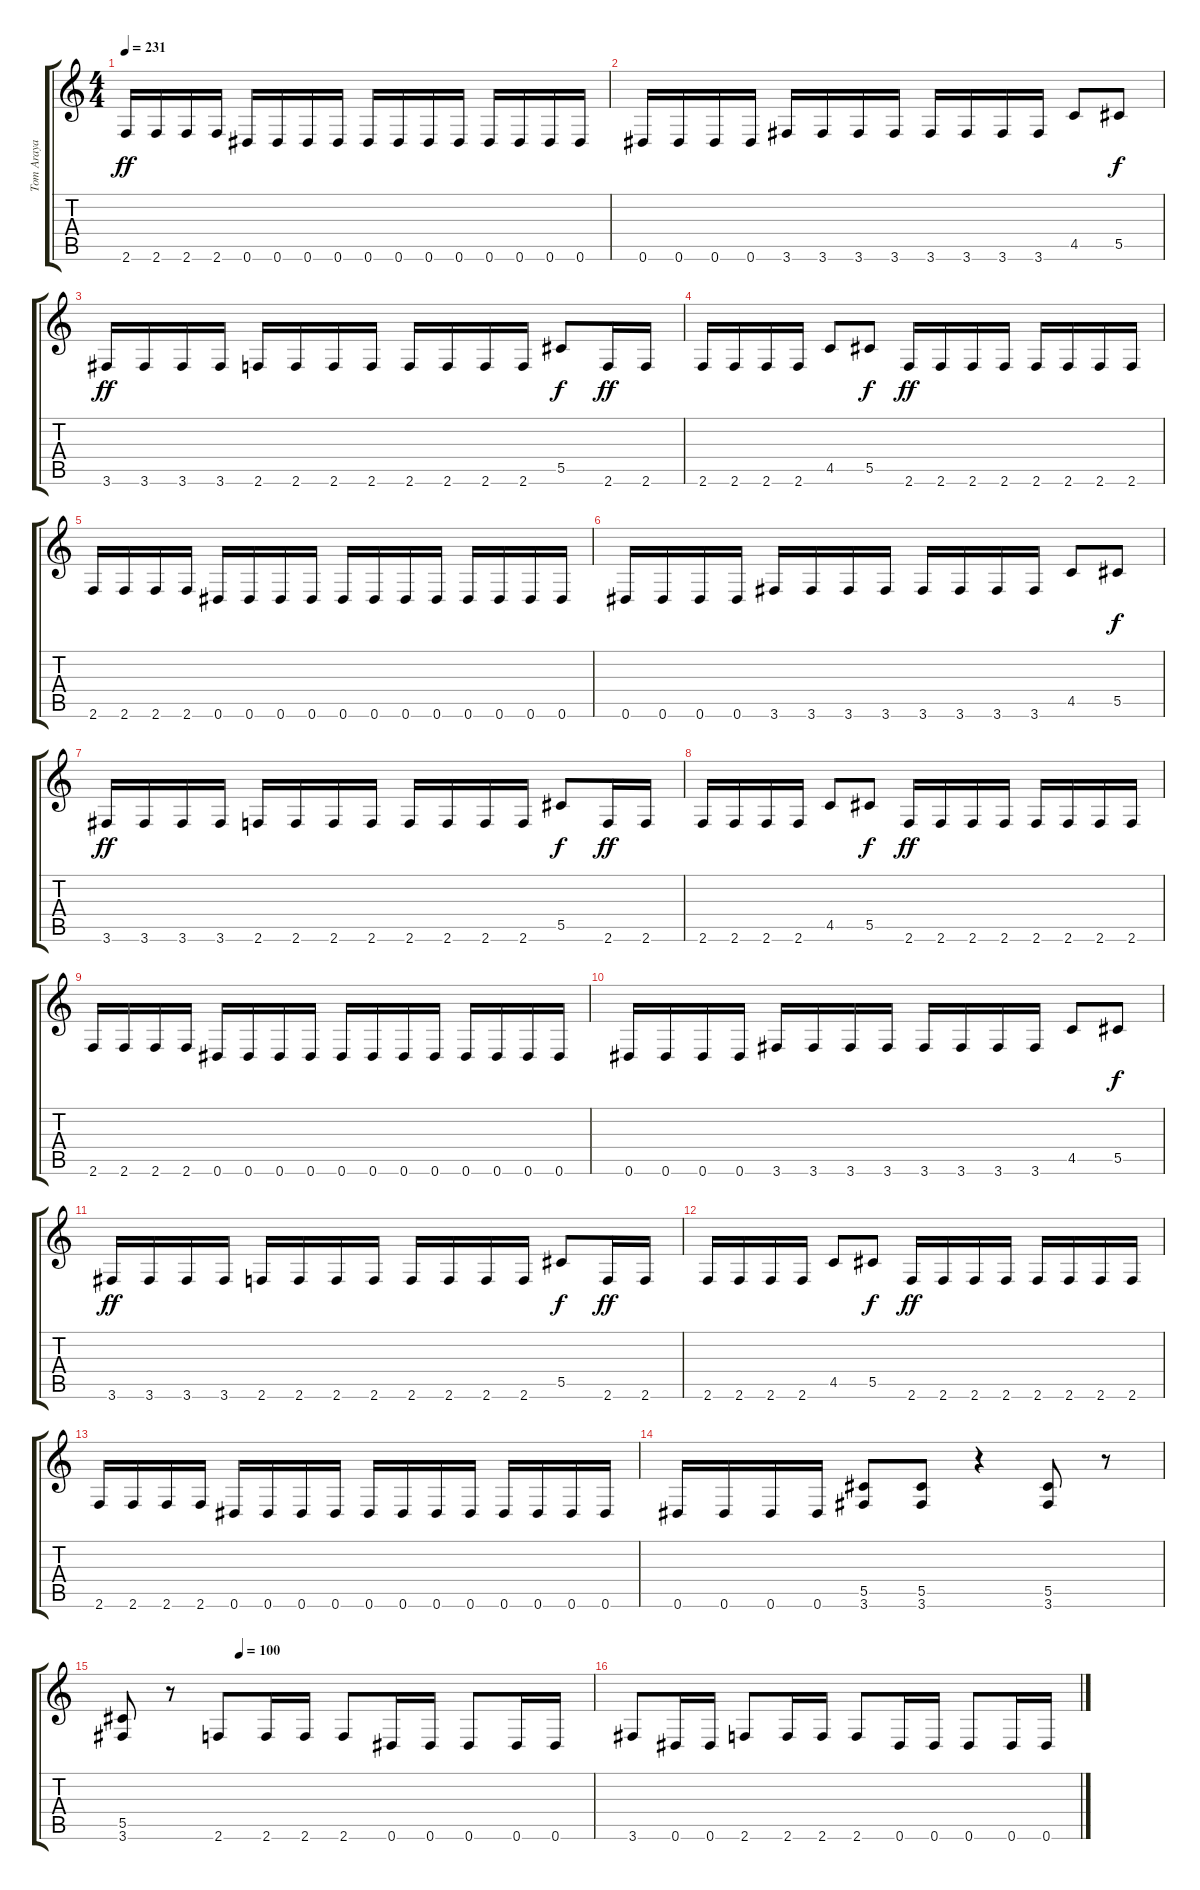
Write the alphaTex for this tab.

\track ("Tom Araya" "Tom Araya") {instrument electricbasspick}
\staff {score tabs}
\tuning (Eb4 Bb3 Gb3 Db3 Ab2 Eb2) {hide}
\ts (4 4)
\tempo 231
\clef g2
\ks c
2.6.16{dy ff} 2.6.16 2.6.16 2.6.16 0.6.16 0.6.16 0.6.16 0.6.16 0.6.16 0.6.16 0.6.16 0.6.16 0.6.16 0.6.16 0.6.16 0.6.16 |
0.6.16 0.6.16 0.6.16 0.6.16 3.6.16 3.6.16 3.6.16 3.6.16 3.6.16 3.6.16 3.6.16 3.6.16 4.5.8 5.5.8{dy f} |
3.6.16{dy ff} 3.6.16 3.6.16 3.6.16 2.6.16 2.6.16 2.6.16 2.6.16 2.6.16 2.6.16 2.6.16 2.6.16 5.5.8{dy f} 2.6.16{dy ff} 2.6.16 |
2.6.16 2.6.16 2.6.16 2.6.16 4.5.8 5.5.8{dy f} 2.6.16{dy ff} 2.6.16 2.6.16 2.6.16 2.6.16 2.6.16 2.6.16 2.6.16 |
2.6.16 2.6.16 2.6.16 2.6.16 0.6.16 0.6.16 0.6.16 0.6.16 0.6.16 0.6.16 0.6.16 0.6.16 0.6.16 0.6.16 0.6.16 0.6.16 |
0.6.16 0.6.16 0.6.16 0.6.16 3.6.16 3.6.16 3.6.16 3.6.16 3.6.16 3.6.16 3.6.16 3.6.16 4.5.8 5.5.8{dy f} |
3.6.16{dy ff} 3.6.16 3.6.16 3.6.16 2.6.16 2.6.16 2.6.16 2.6.16 2.6.16 2.6.16 2.6.16 2.6.16 5.5.8{dy f} 2.6.16{dy ff} 2.6.16 |
2.6.16 2.6.16 2.6.16 2.6.16 4.5.8 5.5.8{dy f} 2.6.16{dy ff} 2.6.16 2.6.16 2.6.16 2.6.16 2.6.16 2.6.16 2.6.16 |
2.6.16 2.6.16 2.6.16 2.6.16 0.6.16 0.6.16 0.6.16 0.6.16 0.6.16 0.6.16 0.6.16 0.6.16 0.6.16 0.6.16 0.6.16 0.6.16 |
0.6.16 0.6.16 0.6.16 0.6.16 3.6.16 3.6.16 3.6.16 3.6.16 3.6.16 3.6.16 3.6.16 3.6.16 4.5.8 5.5.8{dy f} |
3.6.16{dy ff} 3.6.16 3.6.16 3.6.16 2.6.16 2.6.16 2.6.16 2.6.16 2.6.16 2.6.16 2.6.16 2.6.16 5.5.8{dy f} 2.6.16{dy ff} 2.6.16 |
2.6.16 2.6.16 2.6.16 2.6.16 4.5.8 5.5.8{dy f} 2.6.16{dy ff} 2.6.16 2.6.16 2.6.16 2.6.16 2.6.16 2.6.16 2.6.16 |
2.6.16 2.6.16 2.6.16 2.6.16 0.6.16 0.6.16 0.6.16 0.6.16 0.6.16 0.6.16 0.6.16 0.6.16 0.6.16 0.6.16 0.6.16 0.6.16 |
0.6.16 0.6.16 0.6.16 0.6.16 (5.5 3.6).8 (5.5 3.6).8 r.4 (5.5 3.6).8 r.8 |
\tempo (100 0.25)
(5.5 3.6).8 r.8 2.6.8 2.6.16 2.6.16 2.6.8 0.6.16 0.6.16 0.6.8 0.6.16 0.6.16 |
3.6.8 0.6.16 0.6.16 2.6.8 2.6.16 2.6.16 2.6.8 0.6.16 0.6.16 0.6.8 0.6.16 0.6.16
